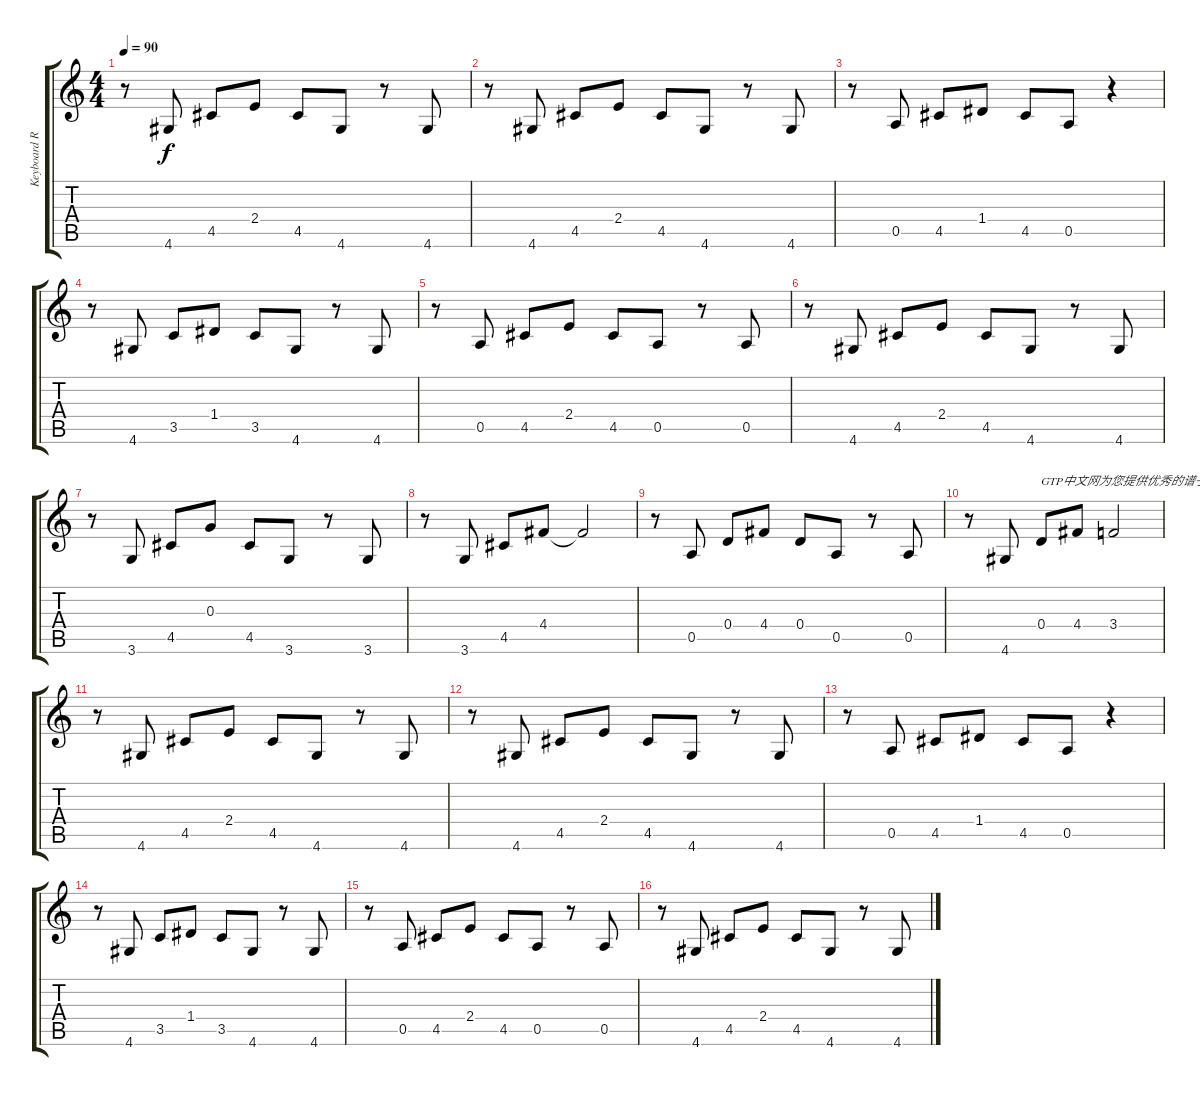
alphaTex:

\track ("Keyboard Right Hand" "Keyboard R") {instrument electricpiano2}
\staff {score tabs}
\tuning (E5 B4 G4 D4 A3 E3) {hide}
\ts (4 4)
\tempo 90
\clef g2
\ks c
r.8{dy f instrument electricpiano2} 4.6.8 4.5.8 2.4.8 4.5.8 4.6.8 r.8 4.6.8 |
r.8 4.6.8 4.5.8 2.4.8 4.5.8 4.6.8 r.8 4.6.8 |
r.8 0.5.8 4.5.8 1.4.8 4.5.8 0.5.8 r.4 |
r.8 4.6.8 3.5.8 1.4.8 3.5.8 4.6.8 r.8 4.6.8 |
r.8 0.5.8 4.5.8 2.4.8 4.5.8 0.5.8 r.8 0.5.8 |
r.8 4.6.8 4.5.8 2.4.8 4.5.8 4.6.8 r.8 4.6.8 |
r.8 3.6.8 4.5.8 0.3.8 4.5.8 3.6.8 r.8 3.6.8 |
r.8 3.6.8 4.5.8 4.4.8 4.4{t}.2 |
r.8 0.5.8 0.4.8 4.4.8 0.4.8 0.5.8 r.8 0.5.8 |
r.8 4.6.8 0.4.8{txt "GTP中文网为您提供优秀的谱子"} 4.4.8 3.4.2 |
r.8 4.6.8 4.5.8 2.4.8 4.5.8 4.6.8 r.8 4.6.8 |
r.8 4.6.8 4.5.8 2.4.8 4.5.8 4.6.8 r.8 4.6.8 |
r.8 0.5.8 4.5.8 1.4.8 4.5.8 0.5.8 r.4 |
r.8 4.6.8 3.5.8 1.4.8 3.5.8 4.6.8 r.8 4.6.8 |
r.8 0.5.8 4.5.8 2.4.8 4.5.8 0.5.8 r.8 0.5.8 |
r.8 4.6.8 4.5.8 2.4.8 4.5.8 4.6.8 r.8 4.6.8
